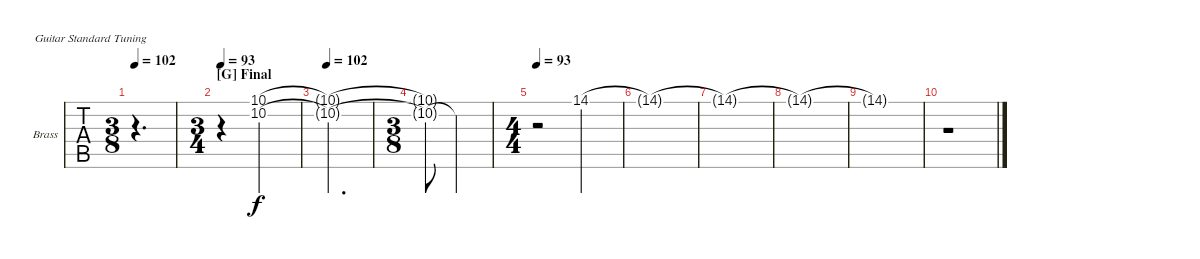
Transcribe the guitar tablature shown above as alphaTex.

\defaultSystemsLayout 4
\bracketExtendMode nobrackets
\firstSystemTrackNameOrientation horizontal
\otherSystemsTrackNameOrientation horizontal
\track ("Brass" "Brass") {instrument synthbrass1}
\staff {tabs}
\tuning (E4 B3 G3 D3 A2 E2)
\ts (3 8)
\beaming (8 3)
\tempo 102
\clef g2
\ks c
r.4{d dy f} |
\ts (3 4)
\beaming (8 2 2 2)
\section ("G" "Final")
\tempo (93 0.00625)
r.4 (10.1 10.2).2 |
\tempo 102
(10.1{t} 10.2{t}).2{d} |
\ts (3 8)
\beaming (8 3)
(10.2{t} 10.1{t}).8 10.2{t}.4 |
\ts (4 4)
\beaming (8 2 2 2 2)
\tempo 93
r.2 14.1{acc #}.2 |
14.1{t acc #}.1 |
\scale
0.915986 14.1{t acc #}.1 |
\scale
0.606545 14.1{t acc #}.1 |
\scale
2.11362 14.1{t acc #}.1 |
\scale
0.363847 r.1
